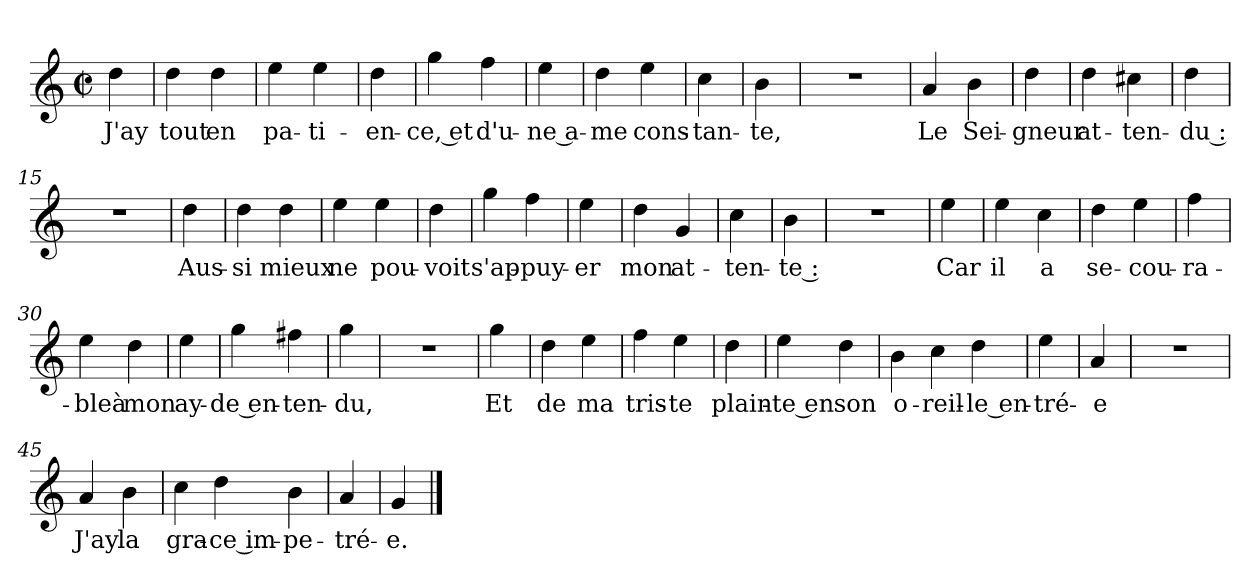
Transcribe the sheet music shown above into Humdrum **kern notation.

**kern	**text
*part1	*part1
*staff1	*staff1
*clefG2	*
*k[]	*
*C:	*
*M2/2	*
*met(c|)	*
=1	=1
4dd	J'ay
=2	=2
4dd	tout
4dd	en
=3	=3
4ee	pa-
4ee	-ti-
=4	=4
4dd	-en-
=5	=5
4gg	-ce, et
4ff	d'u-
=6	=6
4ee	-ne a-
=7	=7
4dd	-me
4ee	cons-
=8	=8
4cc	-tan-
=9	=9
4b	-te,
=10	=10
1r	.
=11	=11
4a	Le
4b	Sei-
=12	=12
4dd	-gneur
=13	=13
4dd	at-
4cc#X	-ten-
=14	=14
4dd	-du :
=15	=15
1r	.
=16	=16
4dd	Aus-
=17	=17
4dd	-si
4dd	mieux
=18	=18
4ee	ne
4ee	pou-
=19	=19
4dd	-voit
=20	=20
4gg	s'ap-
4ff	-puy-
=21	=21
4ee	-er
=22	=22
4dd	mon
4g	at-
=23	=23
4cc	-ten-
=24	=24
4b	-te :
=25	=25
1r	.
=26	=26
4ee	Car
=27	=27
4ee	il
4cc	a
=28	=28
4dd	se-
4ee	-cou-
=29	=29
4ff	-ra-
=30	=30
4ee	-bleà
4dd	mon
=31	=31
4ee	ay-
=32	=32
4gg	-de en-
4ff#X	-ten-
=33	=33
4gg	-du,
=34	=34
1r	.
=35	=35
4gg	Et
=36	=36
4dd	de
4ee	ma
=37	=37
4ff	tris-
4ee	-te
=38	=38
4dd	plain-
=39	=39
4ee	-te en
4dd	son
=40	=40
4b	o-
4cc	-reil-
4dd	-le en-
=42	=42
4ee	-tré-
=43	=43
4a	-e
=44	=44
1r	.
=45	=45
4a	J'ay
4b	la
=46	=46
4cc	gra-
4dd	-ce im-
4b	-pe-
=48	=48
4a	-tré-
=49	=49
4g	-e.
==	==
*-	*-
